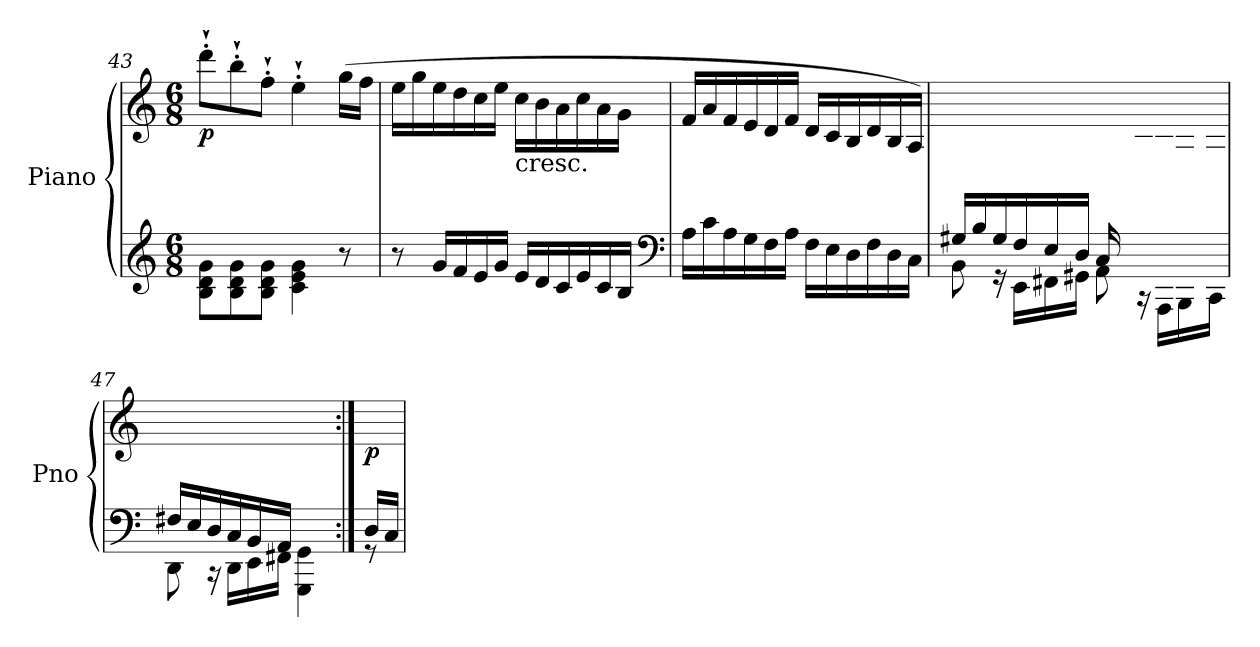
**kern	**kern	**dynam
*part1	*part1	*part1
*staff2	*staff1	*staff1/2
*I"Piano	*	*
*I'Pno	*	*
!!LO:PB:g=z
*clefG2	*clefG2	*
*k[]	*k[]	*
*C:	*C:	*
*M6/8	*M6/8	*
=43	=43	=43
!	!	!LO:DY:b
8B\ 8d\ 8g\L	8ddd`'\L	p
8B\ 8d\ 8g\	8bb`'\	.
8B\ 8d\ 8g\J	8ff`'\J	.
4c\ 4e\ 4g\	4ee`'\	.
8r	(16gg\LL	.
.	16ff\JJ	.
=44	=44	=44
8r	16ee\LL	.
.	16gg\	.
16g/LL	16ee\	.
16f/	16dd\	.
16e/	16cc\	.
16g/JJ	16ee\JJ	.
!	!LO:TX:b:t=cresc.	!
16e/LL	16cc\LL	.
16d/	16b\	.
16c/	16a\	.
16e/	16cc\	.
16c/	16a\	.
16B/JJ	16g\JJ	.
*clefF4	*	*
=45	=45	=45
16A\LL	16f/LL	.
16c\	16a/	.
16A\	16f/	.
16G\	16e/	.
16F\	16d/	.
16A\JJ	16f/JJ	.
16F\LL	16d/LL	.
16E\	16c/	.
16D\	16B/	.
16F\	16d/	.
16D\	16B/	.
16C\JJ	16A/JJ)	.
=46	=46	=46
*^	*	*
16G#X/LL	8BB\	4..ryy	.
16B/	.	.	.
16G#/	16rGG	.	.
16F/	16EE\LL	.	.
16E/	16FF#X\	.	.
16D/JJ	16GG#X\JJ	.	.
16C/LL	8AA\	.	.
4ryy	.	16e\	.
.	16rCC	16c\	.
.	16AAA\LL	16B\	.
.	16BBB\	16A\	.
16ryy	16CC\JJ	16Gn\JJ	.
=47	=47	=47	=47
16F#X/LL	8DD\	4.ryy	.
16E/	.	.	.
16D/	16rCC	.	.
16C/	16DD\LL	.	.
16BB/	16EE\	.	.
16AA/JJ	16FF#X\JJ	.	.
4ryy	4GGG\ 4GG\	4ryy	.
!!LO:LB:g=z
=48:|!	=48:|!	=48:|!	=48:|!
!	!	!	!LO:DY:b
16D/LL	8rGG	8ryy	p
16C/JJ	.	.	.
*v	*v	*	*
=	=	=
*-	*-	*-
